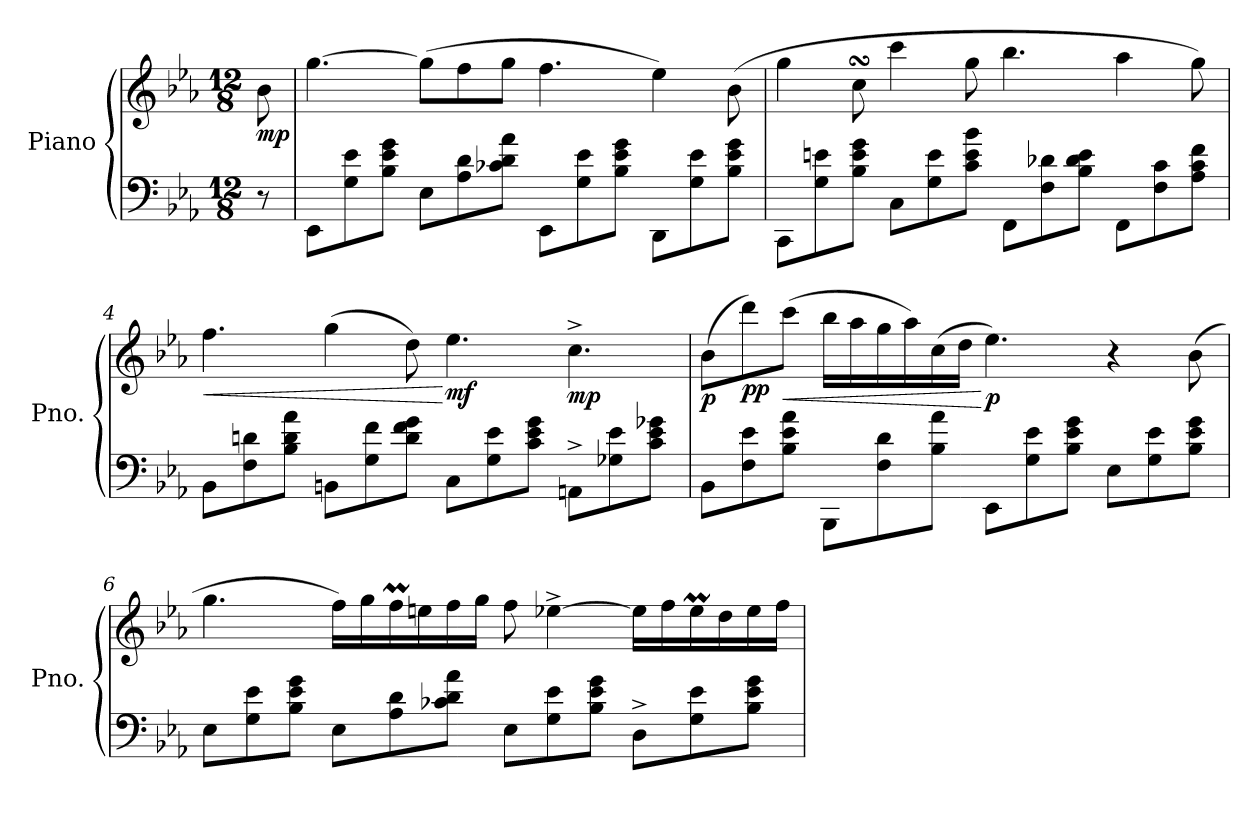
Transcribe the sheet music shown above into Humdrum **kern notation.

**kern	**kern	**dynam
*part1	*part1	*part1
*staff2	*staff1	*staff1/2
*I"Piano	*	*
*I'Pno.	*	*
*clefF4	*clefG2	*
*k[b-e-a-]	*k[b-e-a-]	*
*M12/8	*M12/8	*
*MM40	*MM40	*
=1	=1	=1
!	!	!LO:DY:b
8r	8b-\	mp
=2	=2	=2
8EE-\L	[4.gg\	.
8G\ 8e-\	.	.
8B-\ 8e-\ 8g\J	.	.
8E-\L	(8gg\L]	.
*	*MM38	*
8A-\ 8d\	8ff\	.
*	*MM32	*
8c-X\ 8d\ 8a-\J	8gg\J	.
*	*MM40	*
8EE-\L	4.ff\	.
8G\ 8e-\	.	.
8B-\ 8e-\ 8g\J	.	.
8DD\L	4ee-\)	.
8G\ 8e-\	.	.
*	*MM45	*
8B-\ 8e-\ 8g\J	(8b-\	.
=3	=3	=3
8CC\L	4gg\	.
8G\ 8en\	.	.
*	*MM35	*
8B-\ 8e\ 8g\J	8ccsSSS\	.
8C\L	4ccc\	.
8G\ 8e\	.	.
*	*MM38	*
8c\ 8e\ 8b-\J	8gg\	.
*	*MM40	*
8FF\L	4.bb-\	.
8F\ 8d-X\	.	.
8B-\ 8d-\ 8e\J	.	.
8FF\L	4aa-\	.
8F\ 8c\	.	.
8A-\ 8c\ 8f\J	8gg\)	.
=4	=4	=4
*	*MM45	*
!	!	!LO:HP:b
8BB-\L	4.ff\	<
8F\ 8dn\	.	.
8B-\ 8d\ 8a-\J	.	.
8BBn\L	(4gg\	.
8G\ 8f\	.	.
8d\ 8f\ 8g\J	8dd\)	.
*	*MM50	*
!	!	!LO:DY:n=1:b
8C\L	4.ee-\	[ mf
8G\ 8e-\	.	.
8c\ 8e-\ 8g\J	.	.
*	*MM45	*
!	!	!LO:DY:n=2:b
8AAn^\L	4.cc^\	mp
8G-X\ 8e-\	.	.
8c\ 8e-\ 8g-X\J	.	.
!!LO:LB:g=z
=5	=5	=5
!	!	!LO:DY:b
8BB-\L	(8b-\L	p
!	!	!LO:DY:b
8F\ 8e-\	8ddd\)	pp
!	!	!LO:HP:b
8B-\ 8e-\ 8a-\J	(8ccc\J	<
*	*MM35	*
8BBB-\L	16bb-\LL	.
.	16aa-\	.
8F\ 8d\	16gg\	.
.	16aa-\)	.
*	*MM32	*
8B-\ 8a-\J	(16cc\	.
.	16dd\JJ	.
!	!	!LO:DY:n=1:b
8EE-\L	4.ee-\)	[ p
8G\ 8e-\	.	.
8B-\ 8e-\ 8g\J	.	.
8E-\L	4r	.
8G\ 8e-\	.	.
*	*MM45	*
8B-\ 8e-\ 8g\J	(8b-\	.
=6	=6	=6
8E-\L	4.gg\	.
8G\ 8e-\	.	.
8B-\ 8e-\ 8g\J	.	.
8E-\L	16ff\LL)	.
.	16gg\	.
8A-\ 8d\	16ffM\	.
.	16een\	.
8c-X\ 8d\ 8a-\J	16ff\	.
.	16gg\JJ	.
8E-\L	8ff\	.
8G\ 8e-\	[4ee-X^\	.
8B-\ 8e-\ 8g\J	.	.
8D^\L	16ee-\LL]	.
.	16ff\	.
8G\ 8e-\	16ee-M\	.
.	16dd\	.
8B-\ 8e-\ 8g\J	16ee-\	.
.	16ff\JJ	.
=	=	=
*-	*-	*-
